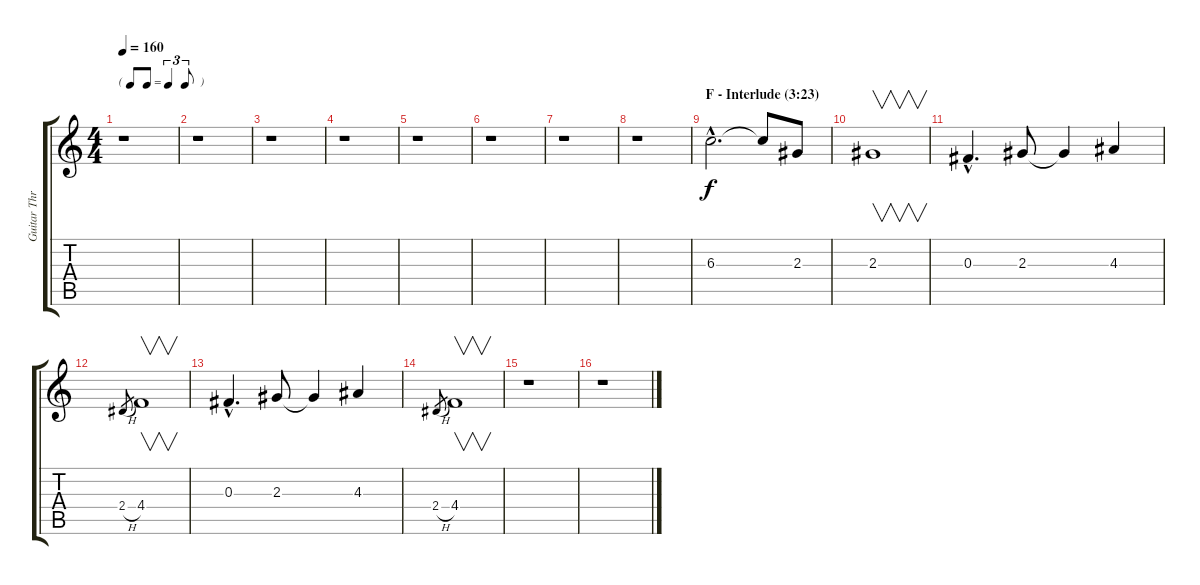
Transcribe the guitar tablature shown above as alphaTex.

\track ("Guitar Three" "Guitar Thr") {instrument distortionguitar}
\staff {score tabs}
\tuning (Eb4 Bb3 Gb3 Db3 Ab2 Eb2) {hide}
\ts (4 4)
\tf triplet8th
\tempo 160
\clef g2
\ks c
r.1{dy f} |
r.1 |
r.1 |
r.1 |
r.1 |
r.1 |
r.1 |
r.1 |
\section ("" "F - Interlude (3:23)")
6.3{hac}.2{d} 6.3{t}.8 2.3.8 |
2.3.1{v} |
0.3{hac}.4{d} 2.3.8 2.3{t}.4 4.3.4 |
2.4{h}.8{gr} 4.4.1{v} |
0.3{hac}.4{d} 2.3.8 2.3{t}.4 4.3.4 |
2.4{h}.8{gr} 4.4.1{v} |
r.1 |
r.1
